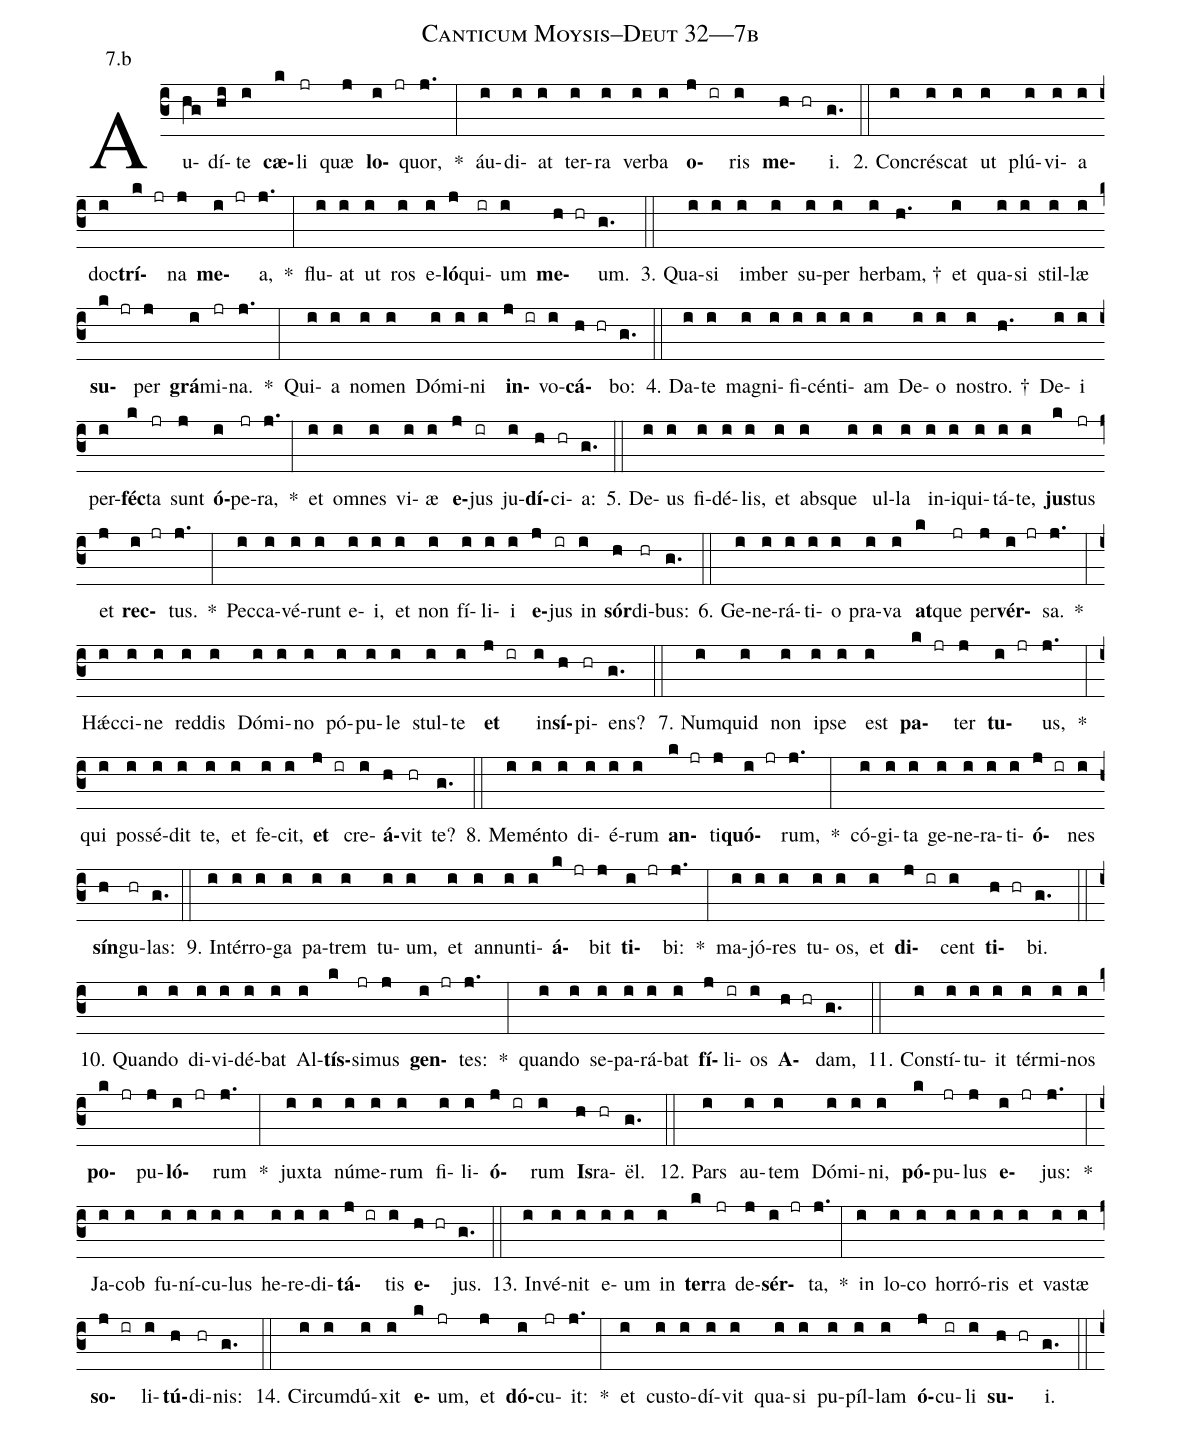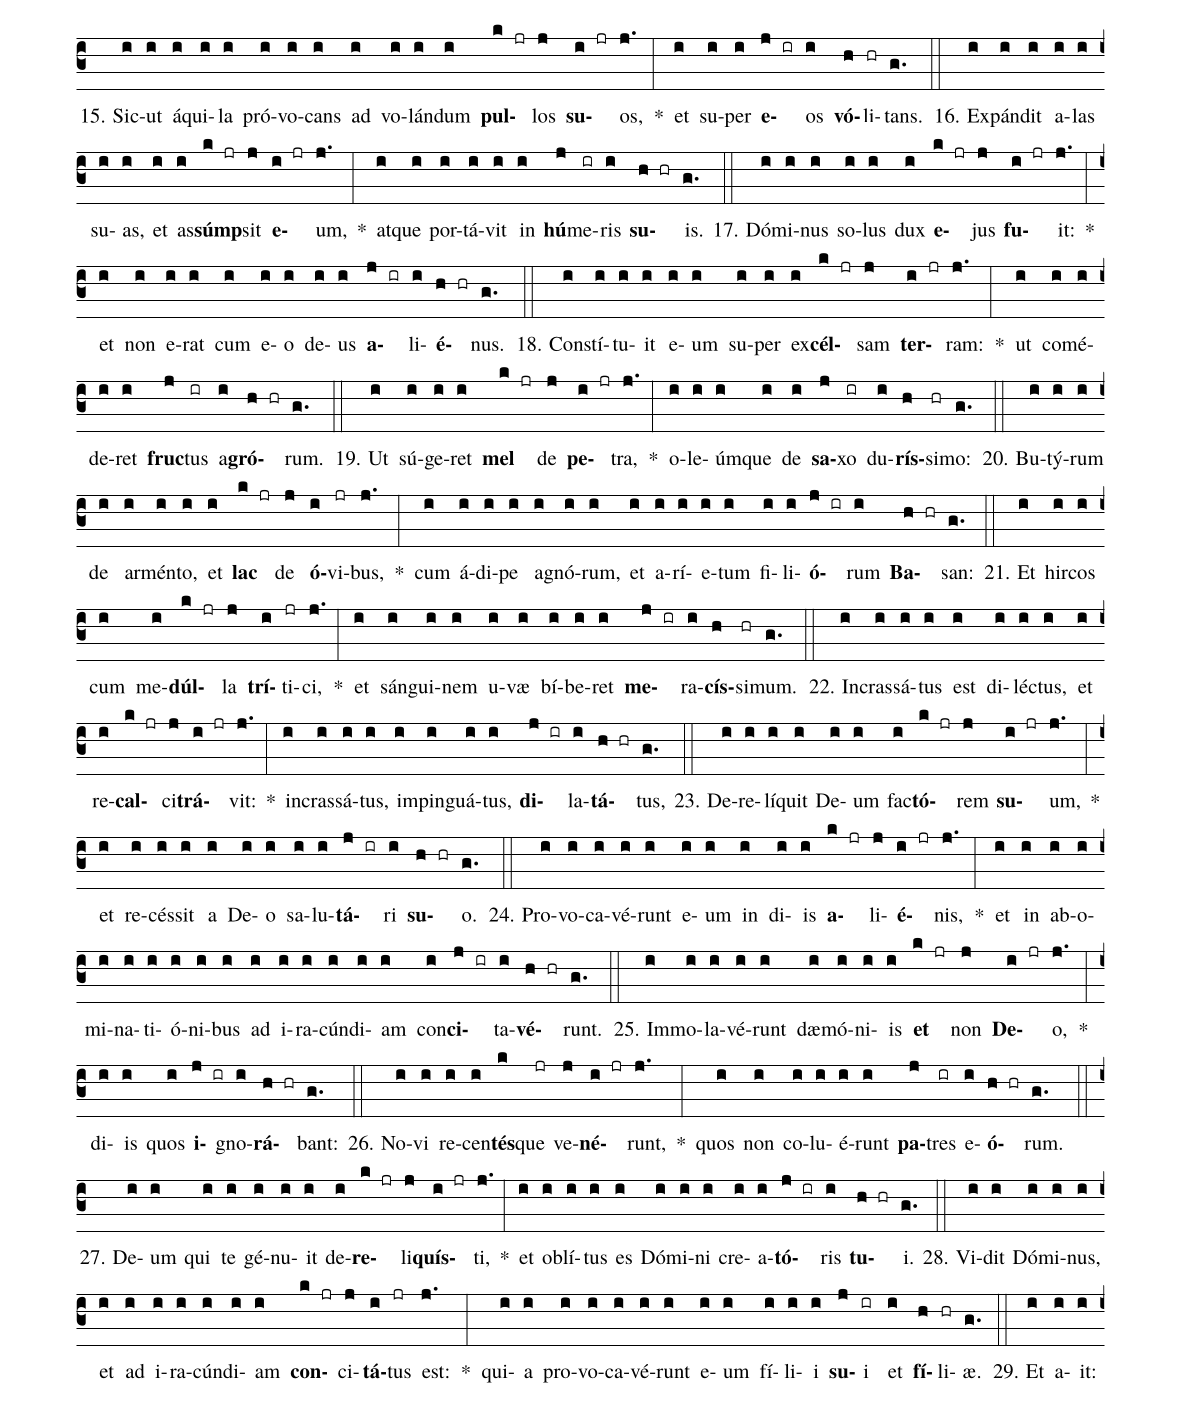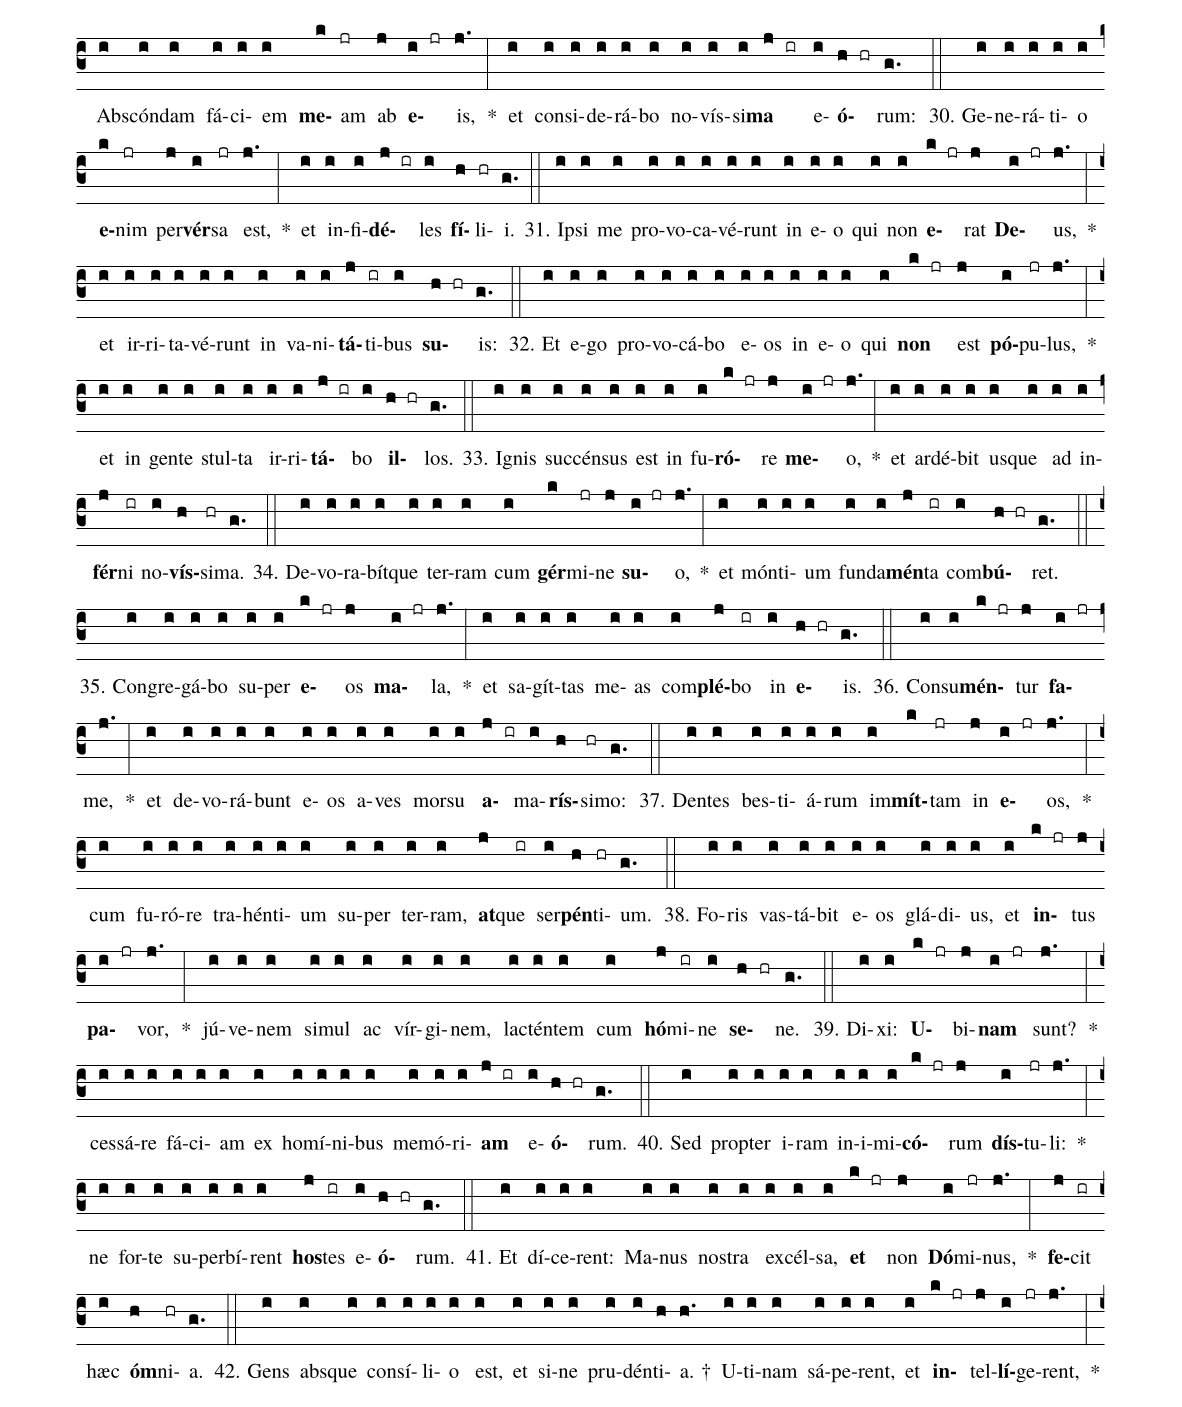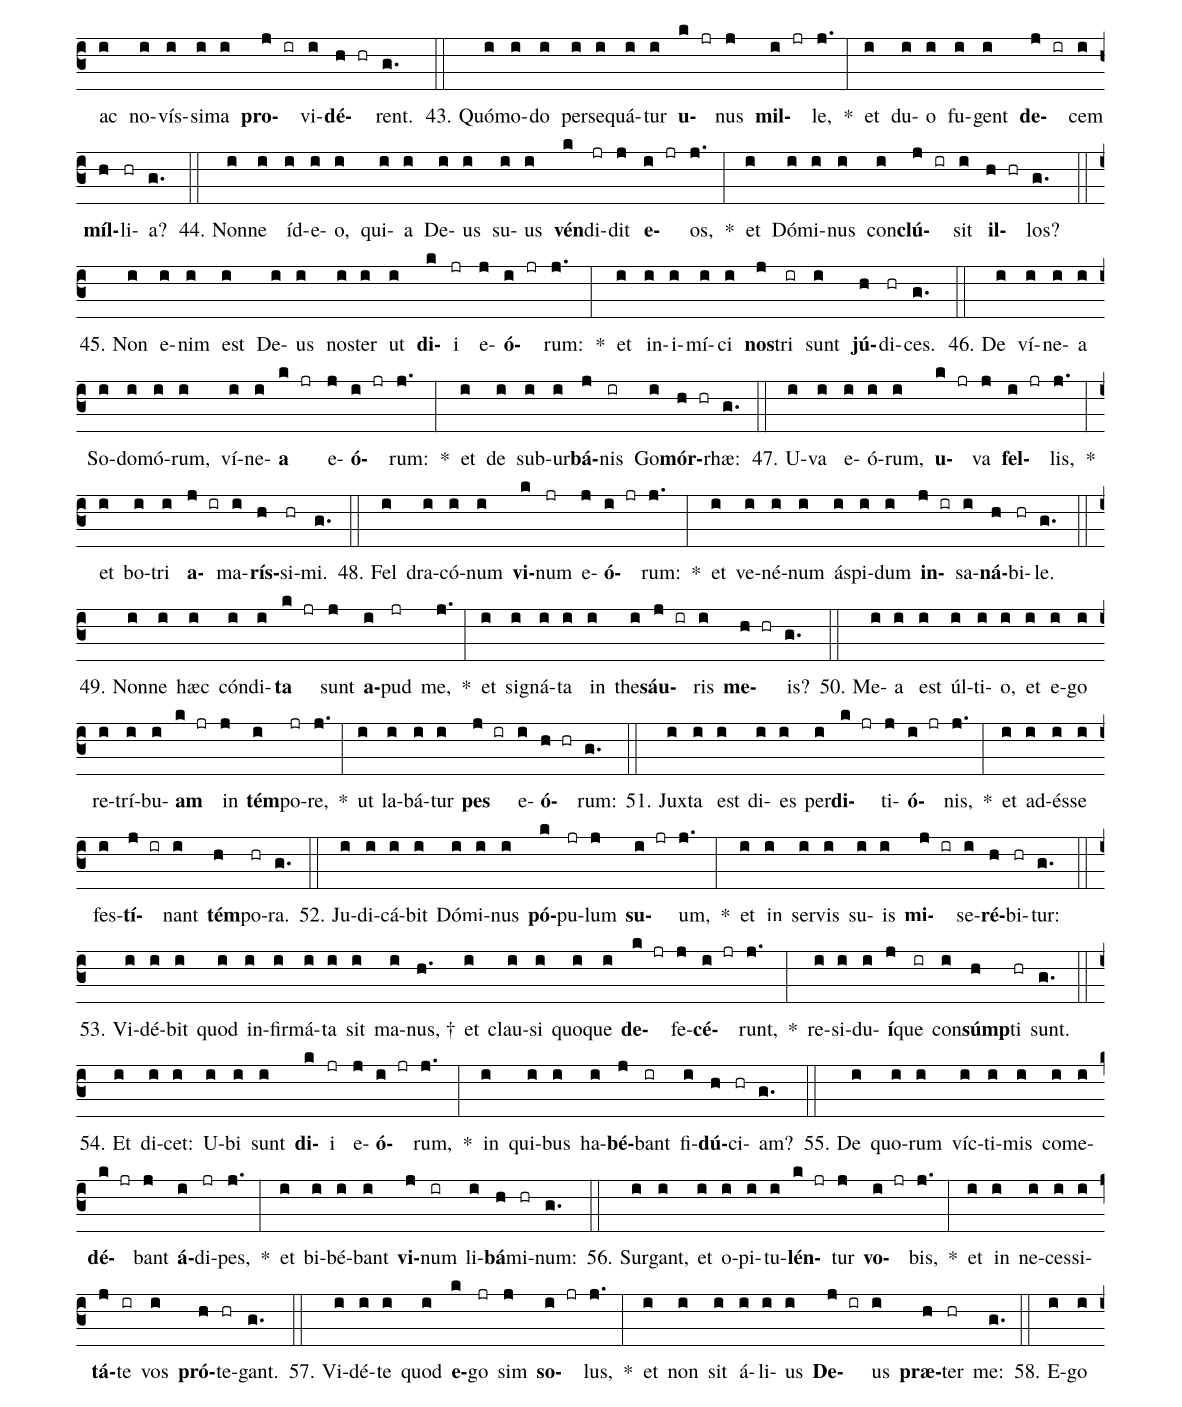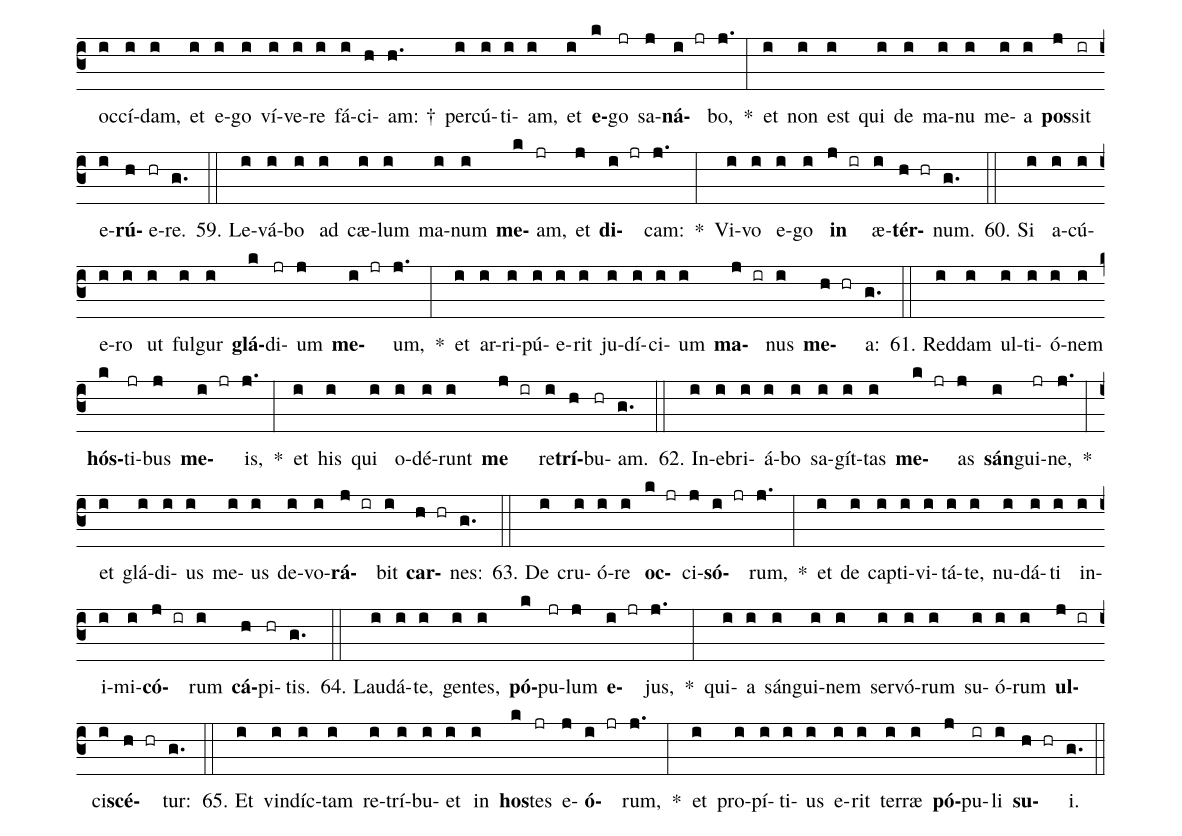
name: Canticum Moysis--Deut 32---7b;
annotation: 7.b;
%%
(c3)Au(hg)dí(hi)te(i) <b>cæ</b>(k)li(jr) quæ(j) <b>lo</b>(i jr)quor,(j.) *(:) áu(i)di(i)at(i) ter(i)ra(i) ver(i)ba(i) <b>o</b>(j ir)ris(i) <b>me</b>(h hr)i.(g.) (::)
2. Con(i)crés(i)cat(i) ut(i) plú(i)vi(i)a(i) doc(i)<b>trí</b>(k jr)na(j) <b>me</b>(i jr)a,(j.) *(:) flu(i)at(i) ut(i) ros(i) e(i)<b>ló</b>(j)qui(ir)um(i) <b>me</b>(h hr)um.(g.) (::)
3. Qua(i)si(i) im(i)ber(i) su(i)per(i) her(i)bam, †(h.) et(i) qua(i)si(i) stil(i)læ(i) <b>su</b>(k jr)per(j) <b>grá</b>(i)mi(jr)na.(j.) *(:) Qui(i)a(i) no(i)men(i) Dó(i)mi(i)ni(i) <b>in</b>(j ir)vo(i)<b>cá</b>(h hr)bo:(g.) (::)
4. Da(i)te(i) ma(i)gni(i)fi(i)cén(i)ti(i)am(i) De(i)o(i) nos(i)tro. †(h.) De(i)i(i) per(i)<b>féc</b>(k)ta(jr) sunt(j) <b>ó</b>(i)pe(jr)ra,(j.) *(:) et(i) om(i)nes(i) vi(i)æ(i) <b>e</b>(j)jus(ir) ju(i)<b>dí</b>(h)ci(hr)a:(g.) (::)
5. De(i)us(i) fi(i)dé(i)lis,(i) et(i) abs(i)que(i) ul(i)la(i) in(i)i(i)qui(i)tá(i)te,(i) <b>jus</b>(k)tus(jr) et(j) <b>rec</b>(i jr)tus.(j.) *(:) Pec(i)ca(i)vé(i)runt(i) e(i)i,(i) et(i) non(i) fí(i)li(i)i(i) <b>e</b>(j)jus(ir) in(i) <b>sór</b>(h)di(hr)bus:(g.) (::)
6. Ge(i)ne(i)rá(i)ti(i)o(i) pra(i)va(i) <b>at</b>(k)que(jr) per(j)<b>vér</b>(i jr)sa.(j.) *(:) Hǽc(i)ci(i)ne(i) red(i)dis(i) Dó(i)mi(i)no(i) pó(i)pu(i)le(i) stul(i)te(i) <b>et</b>(j ir) in(i)<b>sí</b>(h)pi(hr)ens?(g.) (::)
7. Num(i)quid(i) non(i) ip(i)se(i) est(i) <b>pa</b>(k jr)ter(j) <b>tu</b>(i jr)us,(j.) *(:) qui(i) pos(i)sé(i)dit(i) te,(i) et(i) fe(i)cit,(i) <b>et</b>(j ir) cre(i)<b>á</b>(h)vit(hr) te?(g.) (::)
8. Me(i)mén(i)to(i) di(i)é(i)rum(i) <b>an</b>(k jr)ti(j)<b>quó</b>(i jr)rum,(j.) *(:) có(i)gi(i)ta(i) ge(i)ne(i)ra(i)ti(i)<b>ó</b>(j ir)nes(i) <b>sín</b>(h)gu(hr)las:(g.) (::)
9. In(i)tér(i)ro(i)ga(i) pa(i)trem(i) tu(i)um,(i) et(i) an(i)nun(i)ti(i)<b>á</b>(k jr)bit(j) <b>ti</b>(i jr)bi:(j.) *(:) ma(i)jó(i)res(i) tu(i)os,(i) et(i) <b>di</b>(j ir)cent(i) <b>ti</b>(h hr)bi.(g.) (::)
10. Quan(i)do(i) di(i)vi(i)dé(i)bat(i) Al(i)<b>tís</b>(k)si(jr)mus(j) <b>gen</b>(i jr)tes:(j.) *(:) quan(i)do(i) se(i)pa(i)rá(i)bat(i) <b>fí</b>(j)li(ir)os(i) <b>A</b>(h hr)dam,(g.) (::)
11. Con(i)stí(i)tu(i)it(i) tér(i)mi(i)nos(i) <b>po</b>(k jr)pu(j)<b>ló</b>(i jr)rum(j.) *(:) jux(i)ta(i) nú(i)me(i)rum(i) fi(i)li(i)<b>ó</b>(j ir)rum(i) <b>Is</b>(h)ra(hr)ël.(g.) (::)
12. Pars(i) au(i)tem(i) Dó(i)mi(i)ni,(i) <b>pó</b>(k)pu(jr)lus(j) <b>e</b>(i jr)jus:(j.) *(:) Ja(i)cob(i) fu(i)ní(i)cu(i)lus(i) he(i)re(i)di(i)<b>tá</b>(j ir)tis(i) <b>e</b>(h hr)jus.(g.) (::)
13. In(i)vé(i)nit(i) e(i)um(i) in(i) <b>ter</b>(k)ra(jr) de(j)<b>sér</b>(i jr)ta,(j.) *(:) in(i) lo(i)co(i) hor(i)ró(i)ris(i) et(i) vas(i)tæ(i) <b>so</b>(j ir)li(i)<b>tú</b>(h)di(hr)nis:(g.) (::)
14. Cir(i)cum(i)dú(i)xit(i) <b>e</b>(k)um,(jr) et(j) <b>dó</b>(i)cu(jr)it:(j.) *(:) et(i) cus(i)to(i)dí(i)vit(i) qua(i)si(i) pu(i)píl(i)lam(i) <b>ó</b>(j)cu(ir)li(i) <b>su</b>(h hr)i.(g.) (::)
15. Sic(i)ut(i) á(i)qui(i)la(i) pró(i)vo(i)cans(i) ad(i) vo(i)lán(i)dum(i) <b>pul</b>(k jr)los(j) <b>su</b>(i jr)os,(j.) *(:) et(i) su(i)per(i) <b>e</b>(j ir)os(i) <b>vó</b>(h)li(hr)tans.(g.) (::)
16. Ex(i)pán(i)dit(i) a(i)las(i) su(i)as,(i) et(i) as(i)<b>súmp</b>(k jr)sit(j) <b>e</b>(i jr)um,(j.) *(:) at(i)que(i) por(i)tá(i)vit(i) in(i) <b>hú</b>(j)me(ir)ris(i) <b>su</b>(h hr)is.(g.) (::)
17. Dó(i)mi(i)nus(i) so(i)lus(i) dux(i) <b>e</b>(k jr)jus(j) <b>fu</b>(i jr)it:(j.) *(:) et(i) non(i) e(i)rat(i) cum(i) e(i)o(i) de(i)us(i) <b>a</b>(j ir)li(i)<b>é</b>(h hr)nus.(g.) (::)
18. Con(i)stí(i)tu(i)it(i) e(i)um(i) su(i)per(i) ex(i)<b>cél</b>(k jr)sam(j) <b>ter</b>(i jr)ram:(j.) *(:) ut(i) com(i)é(i)de(i)ret(i) <b>fruc</b>(j)tus(ir) a(i)<b>gró</b>(h hr)rum.(g.) (::)
19. Ut(i) sú(i)ge(i)ret(i) <b>mel</b>(k jr) de(j) <b>pe</b>(i jr)tra,(j.) *(:) o(i)le(i)úm(i)que(i) de(i) <b>sa</b>(j)xo(ir) du(i)<b>rís</b>(h)si(hr)mo:(g.) (::)
20. Bu(i)tý(i)rum(i) de(i) ar(i)mén(i)to,(i) et(i) <b>lac</b>(k jr) de(j) <b>ó</b>(i)vi(jr)bus,(j.) *(:) cum(i) á(i)di(i)pe(i) a(i)gnó(i)rum,(i) et(i) a(i)rí(i)e(i)tum(i) fi(i)li(i)<b>ó</b>(j ir)rum(i) <b>Ba</b>(h hr)san:(g.) (::)
21. Et(i) hir(i)cos(i) cum(i) me(i)<b>dúl</b>(k jr)la(j) <b>trí</b>(i)ti(jr)ci,(j.) *(:) et(i) sán(i)gui(i)nem(i) u(i)væ(i) bí(i)be(i)ret(i) <b>me</b>(j ir)ra(i)<b>cís</b>(h)si(hr)mum.(g.) (::)
22. In(i)cras(i)sá(i)tus(i) est(i) di(i)léc(i)tus,(i) et(i) re(i)<b>cal</b>(k jr)ci(j)<b>trá</b>(i jr)vit:(j.) *(:) in(i)cras(i)sá(i)tus,(i) im(i)pin(i)guá(i)tus,(i) <b>di</b>(j ir)la(i)<b>tá</b>(h hr)tus,(g.) (::)
23. De(i)re(i)lí(i)quit(i) De(i)um(i) fac(i)<b>tó</b>(k jr)rem(j) <b>su</b>(i jr)um,(j.) *(:) et(i) re(i)cés(i)sit(i) a(i) De(i)o(i) sa(i)lu(i)<b>tá</b>(j ir)ri(i) <b>su</b>(h hr)o.(g.) (::)
24. Pro(i)vo(i)ca(i)vé(i)runt(i) e(i)um(i) in(i) di(i)is(i) <b>a</b>(k jr)li(j)<b>é</b>(i jr)nis,(j.) *(:) et(i) in(i) ab(i)o(i)mi(i)na(i)ti(i)ó(i)ni(i)bus(i) ad(i) i(i)ra(i)cún(i)di(i)am(i) con(i)<b>ci</b>(j ir)ta(i)<b>vé</b>(h hr)runt.(g.) (::)
25. Im(i)mo(i)la(i)vé(i)runt(i) dæ(i)mó(i)ni(i)is(i) <b>et</b>(k jr) non(j) <b>De</b>(i jr)o,(j.) *(:) di(i)is(i) quos(i) <b>i</b>(j ir)gno(i)<b>rá</b>(h hr)bant:(g.) (::)
26. No(i)vi(i) re(i)cen(i)<b>tés</b>(k)que(jr) ve(j)<b>né</b>(i jr)runt,(j.) *(:) quos(i) non(i) co(i)lu(i)é(i)runt(i) <b>pa</b>(j)tres(ir) e(i)<b>ó</b>(h hr)rum.(g.) (::)
27. De(i)um(i) qui(i) te(i) gé(i)nu(i)it(i) de(i)<b>re</b>(k jr)li(j)<b>quís</b>(i jr)ti,(j.) *(:) et(i) ob(i)lí(i)tus(i) es(i) Dó(i)mi(i)ni(i) cre(i)a(i)<b>tó</b>(j ir)ris(i) <b>tu</b>(h hr)i.(g.) (::)
28. Vi(i)dit(i) Dó(i)mi(i)nus,(i) et(i) ad(i) i(i)ra(i)cún(i)di(i)am(i) <b>con</b>(k jr)ci(j)<b>tá</b>(i)tus(jr) est:(j.) *(:) qui(i)a(i) pro(i)vo(i)ca(i)vé(i)runt(i) e(i)um(i) fí(i)li(i)i(i) <b>su</b>(j)i(ir) et(i) <b>fí</b>(h)li(hr)æ.(g.) (::)
29. Et(i) a(i)it:(i) Abs(i)cón(i)dam(i) fá(i)ci(i)em(i) <b>me</b>(k)am(jr) ab(j) <b>e</b>(i jr)is,(j.) *(:) et(i) con(i)si(i)de(i)rá(i)bo(i) no(i)vís(i)si(i)<b>ma</b>(j ir) e(i)<b>ó</b>(h hr)rum:(g.) (::)
30. Ge(i)ne(i)rá(i)ti(i)o(i) <b>e</b>(k)nim(jr) per(j)<b>vér</b>(i)sa(jr) est,(j.) *(:) et(i) in(i)fi(i)<b>dé</b>(j ir)les(i) <b>fí</b>(h)li(hr)i.(g.) (::)
31. Ip(i)si(i) me(i) pro(i)vo(i)ca(i)vé(i)runt(i) in(i) e(i)o(i) qui(i) non(i) <b>e</b>(k jr)rat(j) <b>De</b>(i jr)us,(j.) *(:) et(i) ir(i)ri(i)ta(i)vé(i)runt(i) in(i) va(i)ni(i)<b>tá</b>(j)ti(ir)bus(i) <b>su</b>(h hr)is:(g.) (::)
32. Et(i) e(i)go(i) pro(i)vo(i)cá(i)bo(i) e(i)os(i) in(i) e(i)o(i) qui(i) <b>non</b>(k jr) est(j) <b>pó</b>(i)pu(jr)lus,(j.) *(:) et(i) in(i) gen(i)te(i) stul(i)ta(i) ir(i)ri(i)<b>tá</b>(j ir)bo(i) <b>il</b>(h hr)los.(g.) (::)
33. I(i)gnis(i) suc(i)cén(i)sus(i) est(i) in(i) fu(i)<b>ró</b>(k jr)re(j) <b>me</b>(i jr)o,(j.) *(:) et(i) ar(i)dé(i)bit(i) us(i)que(i) ad(i) in(i)<b>fér</b>(j)ni(ir) no(i)<b>vís</b>(h)si(hr)ma.(g.) (::)
34. De(i)vo(i)ra(i)bít(i)que(i) ter(i)ram(i) cum(i) <b>gér</b>(k)mi(jr)ne(j) <b>su</b>(i jr)o,(j.) *(:) et(i) món(i)ti(i)um(i) fun(i)da(i)<b>mén</b>(j)ta(ir) com(i)<b>bú</b>(h hr)ret.(g.) (::)
35. Con(i)gre(i)gá(i)bo(i) su(i)per(i) <b>e</b>(k jr)os(j) <b>ma</b>(i jr)la,(j.) *(:) et(i) sa(i)gít(i)tas(i) me(i)as(i) com(i)<b>plé</b>(j)bo(ir) in(i) <b>e</b>(h hr)is.(g.) (::)
36. Con(i)su(i)<b>mén</b>(k jr)tur(j) <b>fa</b>(i jr)me,(j.) *(:) et(i) de(i)vo(i)rá(i)bunt(i) e(i)os(i) a(i)ves(i) mor(i)su(i) <b>a</b>(j ir)ma(i)<b>rís</b>(h)si(hr)mo:(g.) (::)
37. Den(i)tes(i) bes(i)ti(i)á(i)rum(i) im(i)<b>mít</b>(k)tam(jr) in(j) <b>e</b>(i jr)os,(j.) *(:) cum(i) fu(i)ró(i)re(i) tra(i)hén(i)ti(i)um(i) su(i)per(i) ter(i)ram,(i) <b>at</b>(j)que(ir) ser(i)<b>pén</b>(h)ti(hr)um.(g.) (::)
38. Fo(i)ris(i) vas(i)tá(i)bit(i) e(i)os(i) glá(i)di(i)us,(i) et(i) <b>in</b>(k jr)tus(j) <b>pa</b>(i jr)vor,(j.) *(:) jú(i)ve(i)nem(i) si(i)mul(i) ac(i) vír(i)gi(i)nem,(i) lac(i)tén(i)tem(i) cum(i) <b>hó</b>(j)mi(ir)ne(i) <b>se</b>(h hr)ne.(g.) (::)
39. Di(i)xi:(i) <b>U</b>(k jr)bi(j)<b>nam</b>(i jr) sunt?(j.) *(:) ces(i)sá(i)re(i) fá(i)ci(i)am(i) ex(i) ho(i)mí(i)ni(i)bus(i) me(i)mó(i)ri(i)<b>am</b>(j ir) e(i)<b>ó</b>(h hr)rum.(g.) (::)
40. Sed(i) prop(i)ter(i) i(i)ram(i) in(i)i(i)mi(i)<b>có</b>(k jr)rum(j) <b>dís</b>(i)tu(jr)li:(j.) *(:) ne(i) for(i)te(i) su(i)per(i)bí(i)rent(i) <b>hos</b>(j)tes(ir) e(i)<b>ó</b>(h hr)rum.(g.) (::)
41. Et(i) dí(i)ce(i)rent:(i) Ma(i)nus(i) nos(i)tra(i) ex(i)cél(i)sa,(i) <b>et</b>(k jr) non(j) <b>Dó</b>(i)mi(jr)nus,(j.) *(:) <b>fe</b>(j)cit(ir) hæc(i) <b>óm</b>(h)ni(hr)a.(g.) (::)
42. Gens(i) abs(i)que(i) con(i)sí(i)li(i)o(i) est,(i) et(i) si(i)ne(i) pru(i)dén(i)ti(h)a. †(h.) U(i)ti(i)nam(i) sá(i)pe(i)rent,(i) et(i) <b>in</b>(k jr)tel(j)<b>lí</b>(i)ge(jr)rent,(j.) *(:) ac(i) no(i)vís(i)si(i)ma(i) <b>pro</b>(j ir)vi(i)<b>dé</b>(h hr)rent.(g.) (::)
43. Quó(i)mo(i)do(i) per(i)se(i)quá(i)tur(i) <b>u</b>(k jr)nus(j) <b>mil</b>(i jr)le,(j.) *(:) et(i) du(i)o(i) fu(i)gent(i) <b>de</b>(j ir)cem(i) <b>míl</b>(h)li(hr)a?(g.) (::)
44. Non(i)ne(i) íd(i)e(i)o,(i) qui(i)a(i) De(i)us(i) su(i)us(i) <b>vén</b>(k)di(jr)dit(j) <b>e</b>(i jr)os,(j.) *(:) et(i) Dó(i)mi(i)nus(i) con(i)<b>clú</b>(j ir)sit(i) <b>il</b>(h hr)los?(g.) (::)
45. Non(i) e(i)nim(i) est(i) De(i)us(i) nos(i)ter(i) ut(i) <b>di</b>(k)i(jr) e(j)<b>ó</b>(i jr)rum:(j.) *(:) et(i) in(i)i(i)mí(i)ci(i) <b>nos</b>(j)tri(ir) sunt(i) <b>jú</b>(h)di(hr)ces.(g.) (::)
46. De(i) ví(i)ne(i)a(i) So(i)do(i)mó(i)rum,(i) ví(i)ne(i)<b>a</b>(k jr) e(j)<b>ó</b>(i jr)rum:(j.) *(:) et(i) de(i) sub(i)ur(i)<b>bá</b>(j)nis(ir) Go(i)<b>mór</b>(h hr)rhæ:(g.) (::)
47. U(i)va(i) e(i)ó(i)rum,(i) <b>u</b>(k jr)va(j) <b>fel</b>(i jr)lis,(j.) *(:) et(i) bo(i)tri(i) <b>a</b>(j ir)ma(i)<b>rís</b>(h)si(hr)mi.(g.) (::)
48. Fel(i) dra(i)có(i)num(i) <b>vi</b>(k)num(jr) e(j)<b>ó</b>(i jr)rum:(j.) *(:) et(i) ve(i)né(i)num(i) ás(i)pi(i)dum(i) <b>in</b>(j ir)sa(i)<b>ná</b>(h)bi(hr)le.(g.) (::)
49. Non(i)ne(i) hæc(i) cón(i)di(i)<b>ta</b>(k jr) sunt(j) <b>a</b>(i)pud(jr) me,(j.) *(:) et(i) si(i)gná(i)ta(i) in(i) the(i)<b>sáu</b>(j ir)ris(i) <b>me</b>(h hr)is?(g.) (::)
50. Me(i)a(i) est(i) úl(i)ti(i)o,(i) et(i) e(i)go(i) re(i)trí(i)bu(i)<b>am</b>(k jr) in(j) <b>tém</b>(i)po(jr)re,(j.) *(:) ut(i) la(i)bá(i)tur(i) <b>pes</b>(j ir) e(i)<b>ó</b>(h hr)rum:(g.) (::)
51. Jux(i)ta(i) est(i) di(i)es(i) per(i)<b>di</b>(k jr)ti(j)<b>ó</b>(i jr)nis,(j.) *(:) et(i) ad(i)és(i)se(i) fes(i)<b>tí</b>(j ir)nant(i) <b>tém</b>(h)po(hr)ra.(g.) (::)
52. Ju(i)di(i)cá(i)bit(i) Dó(i)mi(i)nus(i) <b>pó</b>(k)pu(jr)lum(j) <b>su</b>(i jr)um,(j.) *(:) et(i) in(i) ser(i)vis(i) su(i)is(i) <b>mi</b>(j ir)se(i)<b>ré</b>(h)bi(hr)tur:(g.) (::)
53. Vi(i)dé(i)bit(i) quod(i) in(i)fir(i)má(i)ta(i) sit(i) ma(i)nus, †(h.) et(i) clau(i)si(i) quo(i)que(i) <b>de</b>(k jr)fe(j)<b>cé</b>(i jr)runt,(j.) *(:) re(i)si(i)du(i)<b>í</b>(j)que(ir) con(i)<b>súmp</b>(h)ti(hr) sunt.(g.) (::)
54. Et(i) di(i)cet:(i) U(i)bi(i) sunt(i) <b>di</b>(k)i(jr) e(j)<b>ó</b>(i jr)rum,(j.) *(:) in(i) qui(i)bus(i) ha(i)<b>bé</b>(j)bant(ir) fi(i)<b>dú</b>(h)ci(hr)am?(g.) (::)
55. De(i) quo(i)rum(i) víc(i)ti(i)mis(i) com(i)e(i)<b>dé</b>(k jr)bant(j) <b>á</b>(i)di(jr)pes,(j.) *(:) et(i) bi(i)bé(i)bant(i) <b>vi</b>(j)num(ir) li(i)<b>bá</b>(h)mi(hr)num:(g.) (::)
56. Sur(i)gant,(i) et(i) o(i)pi(i)tu(i)<b>lén</b>(k jr)tur(j) <b>vo</b>(i jr)bis,(j.) *(:) et(i) in(i) ne(i)ces(i)si(i)<b>tá</b>(j)te(ir) vos(i) <b>pró</b>(h)te(hr)gant.(g.) (::)
57. Vi(i)dé(i)te(i) quod(i) <b>e</b>(k)go(jr) sim(j) <b>so</b>(i jr)lus,(j.) *(:) et(i) non(i) sit(i) á(i)li(i)us(i) <b>De</b>(j ir)us(i) <b>præ</b>(h)ter(hr) me:(g.) (::)
58. E(i)go(i) oc(i)cí(i)dam,(i) et(i) e(i)go(i) ví(i)ve(i)re(i) fá(i)ci(h)am: †(h.) per(i)cú(i)ti(i)am,(i) et(i) <b>e</b>(k)go(jr) sa(j)<b>ná</b>(i jr)bo,(j.) *(:) et(i) non(i) est(i) qui(i) de(i) ma(i)nu(i) me(i)a(i) <b>pos</b>(j)sit(ir) e(i)<b>rú</b>(h)e(hr)re.(g.) (::)
59. Le(i)vá(i)bo(i) ad(i) cæ(i)lum(i) ma(i)num(i) <b>me</b>(k)am,(jr) et(j) <b>di</b>(i jr)cam:(j.) *(:) Vi(i)vo(i) e(i)go(i) <b>in</b>(j ir) æ(i)<b>tér</b>(h hr)num.(g.) (::)
60. Si(i) a(i)cú(i)e(i)ro(i) ut(i) ful(i)gur(i) <b>glá</b>(k)di(jr)um(j) <b>me</b>(i jr)um,(j.) *(:) et(i) ar(i)ri(i)pú(i)e(i)rit(i) ju(i)dí(i)ci(i)um(i) <b>ma</b>(j ir)nus(i) <b>me</b>(h hr)a:(g.) (::)
61. Red(i)dam(i) ul(i)ti(i)ó(i)nem(i) <b>hós</b>(k)ti(jr)bus(j) <b>me</b>(i jr)is,(j.) *(:) et(i) his(i) qui(i) o(i)dé(i)runt(i) <b>me</b>(j ir) re(i)<b>trí</b>(h)bu(hr)am.(g.) (::)
62. In(i)e(i)bri(i)á(i)bo(i) sa(i)gít(i)tas(i) <b>me</b>(k jr)as(j) <b>sán</b>(i)gui(jr)ne,(j.) *(:) et(i) glá(i)di(i)us(i) me(i)us(i) de(i)vo(i)<b>rá</b>(j ir)bit(i) <b>car</b>(h hr)nes:(g.) (::)
63. De(i) cru(i)ó(i)re(i) <b>oc</b>(k jr)ci(j)<b>só</b>(i jr)rum,(j.) *(:) et(i) de(i) cap(i)ti(i)vi(i)tá(i)te,(i) nu(i)dá(i)ti(i) in(i)i(i)mi(i)<b>có</b>(j ir)rum(i) <b>cá</b>(h)pi(hr)tis.(g.) (::)
64. Lau(i)dá(i)te,(i) gen(i)tes,(i) <b>pó</b>(k)pu(jr)lum(j) <b>e</b>(i jr)jus,(j.) *(:) qui(i)a(i) sán(i)gui(i)nem(i) ser(i)vó(i)rum(i) su(i)ó(i)rum(i) <b>ul</b>(j ir)ci(i)<b>scé</b>(h hr)tur:(g.) (::)
65. Et(i) vin(i)díc(i)tam(i) re(i)trí(i)bu(i)et(i) in(i) <b>hos</b>(k)tes(jr) e(j)<b>ó</b>(i jr)rum,(j.) *(:) et(i) pro(i)pí(i)ti(i)us(i) e(i)rit(i) ter(i)ræ(i) <b>pó</b>(j)pu(ir)li(i) <b>su</b>(h hr)i.(g.) (::)
